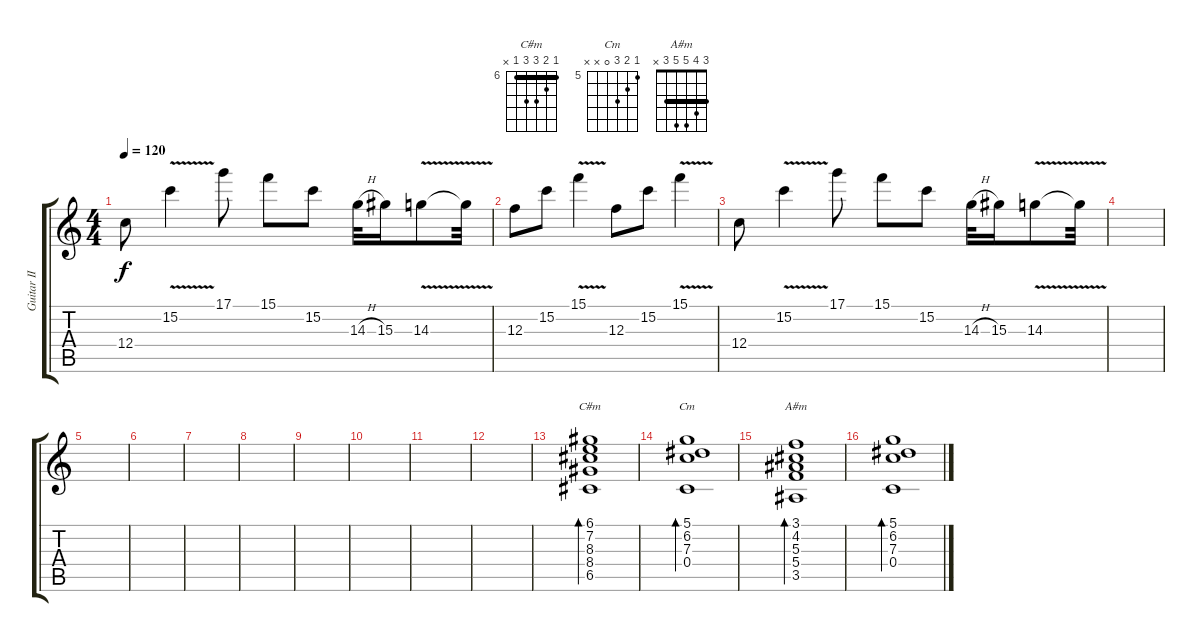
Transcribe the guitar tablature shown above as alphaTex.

\track ("Guitar II" "Guitar II") {instrument distortionguitar}
\staff {score tabs}
\tuning (D4 A3 F3 C3 G2 D2) {hide}
\chord ("C#m" 6 7 8 8 6 x) {firstfret 6 barre 6}
\chord ("Cm" 5 6 7 0 x x) {firstfret 5}
\chord ("A#m" 3 4 5 5 3 x) {barre 3}
\ts (4 4)
\tempo 120
\clef g2
\ks c
12.4.8{dy f} 15.2{v}.4 17.1.8 15.1.8 15.2.8 14.3{h}.32 15.3.16 14.3{v}.8 14.3{t}.32 |
12.3.8 15.2.8 15.1{v}.4 12.3.8 15.2.8 15.1{v}.4 |
12.4.8 15.2{v}.4 17.1.8 15.1.8 15.2.8 14.3{h}.32 15.3.16 14.3{v}.8 14.3{t}.32 |
|
|
|
|
|
|
|
|
|
(6.1 7.2 8.3 8.4 6.5).1{bd 120 ch "C#m" volume 16 instrument acousticguitarsteel} |
(5.1 6.2 7.3 0.4).1{bd 120 ch "Cm"} |
(3.1 4.2 5.3 5.4 3.5).1{bd 120 ch "A#m"} |
(5.1 6.2 7.3 0.4).1{bd 120}
